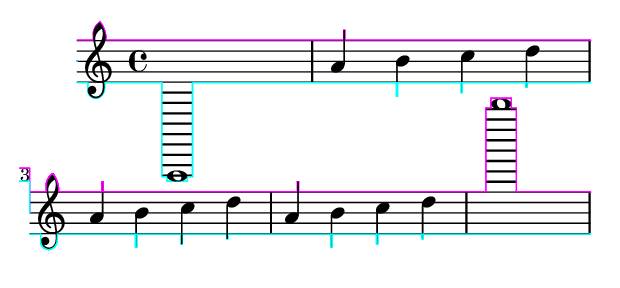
\header {
  texidoc = "@code{-ddebug-skyline} draws the outline of the skyline used."
  }
\version "2.11.51"

#(set-default-paper-size "a6" )

\header {
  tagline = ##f
}

#(ly:set-option 'debug-skylines #t)
\book {
  \score {
    {
      a,,1 | a'4 b' c'' d'' \break
      \repeat unfold 2 {a' b' c'' d''} | b''''1
    }
  }
}
